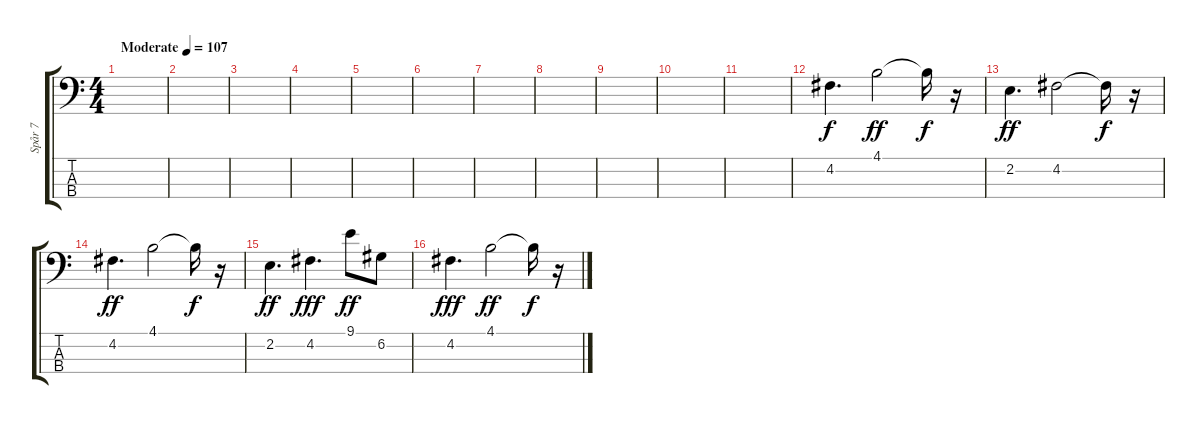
\track ("Spår 7" "Spår 7") {instrument electricbassfinger}
\staff {score tabs}
\tuning (G2 D2 A1 E1) {hide}
\ts (4 4)
\tempo (107 "Moderate")
\clef f4
\ks c
|
|
|
|
|
|
|
|
|
|
|
4.2.4{d} 4.1.2{dy ff} 4.1{t}.16{dy f} r.16 |
2.2.4{d dy ff} 4.2.2 4.2{t}.16{dy f} r.16 |
4.2.4{d dy ff} 4.1.2 4.1{t}.16{dy f} r.16 |
2.2.4{d dy ff} 4.2.4{d dy fff} 9.1.8{dy ff} 6.2.8 |
4.2.4{d dy fff} 4.1.2{dy ff} 4.1{t}.16{dy f} r.16
